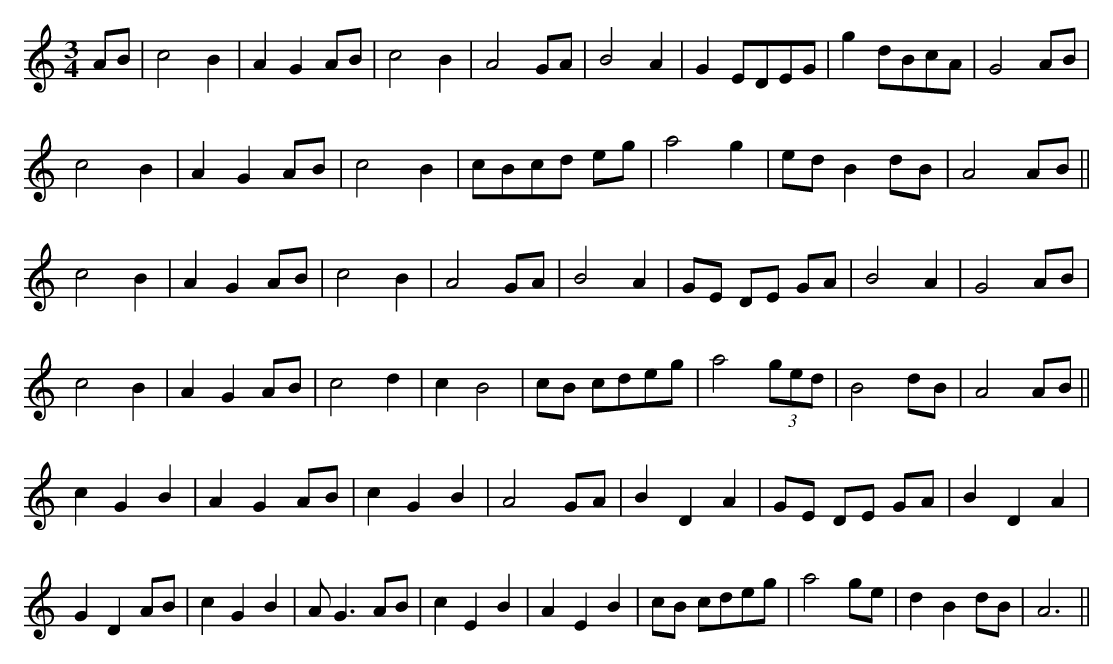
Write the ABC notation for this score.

X:1
M:3/4
K:C
AB|c4 B2|A2 G2 AB|c4 B2|A4 GA|B4 A2|G2 EDEG|g2 dBcA|G4 AB|
c4 B2|A2 G2 AB|c4 B2|cBcd eg|a4 g2|ed B2 dB|A4 AB||
c4 B2|A2 G2 AB|c4 B2|A4 GA|B4 A2|GE DE GA|B4 A2|G4 AB|
c4 B2|A2 G2 AB|c4 d2|c2 B4|cB cdeg|a4 (3ged|B4 dB|A4 AB||
c2 G2 B2|A2 G2 AB|c2 G2 B2|A4 GA|B2 D2 A2|GE DE GA|B2 D2 A2|
G2 D2 AB|c2 G2 B2|A G3 AB|c2 E2 B2|A2 E2 B2|cB cdeg|a4 ge|d2 B2 dB|A6||
